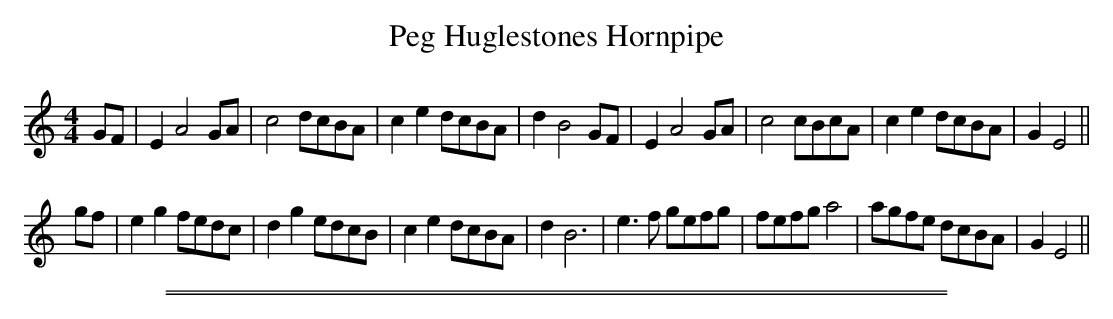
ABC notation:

X:1
T: Peg Huglestones Hornpipe
M:4/4
L:1/8
K:C
GF | E2A4GA | c4dcBA | c2e2dcBA | d2B4GF | E2A4GA | c4cBcA | c2e2dcBA | G2E4 ||
gf | e2g2fedc | d2g2edcB | c2e2dcBA | d2B6 | e3f gefg | fefga4 | agfe dcBA | G2E4 ||
